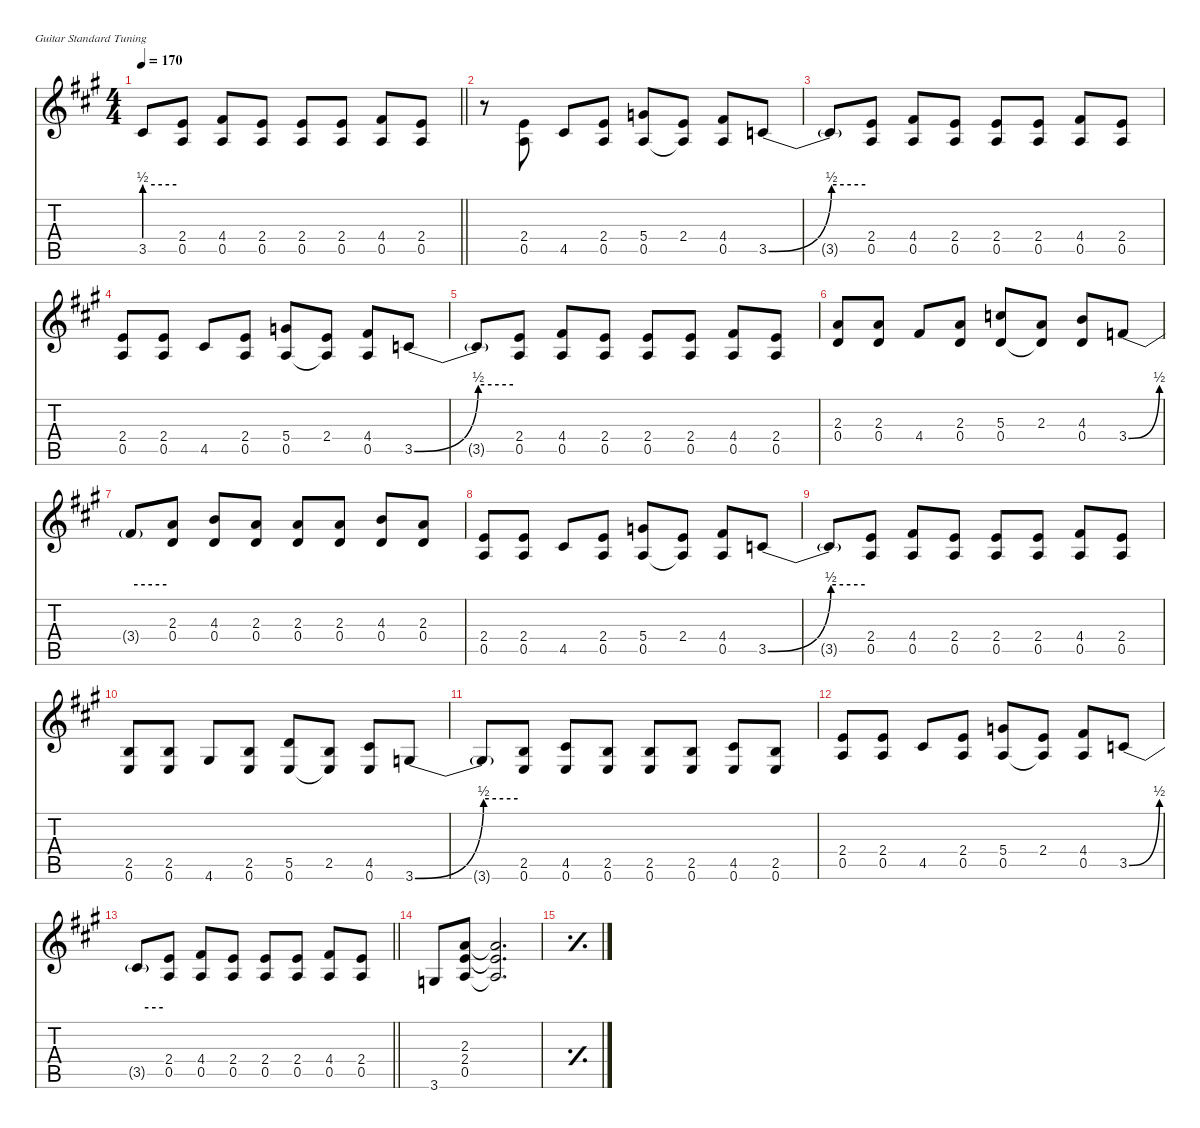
\defaultSystemsLayout 4
\hideDynamics
\bracketExtendMode nobrackets
\singleTrackTrackNamePolicy hidden
\multiTrackTrackNamePolicy hidden
\firstSystemTrackNameMode fullname
\firstSystemTrackNameOrientation horizontal
\otherSystemsTrackNameOrientation horizontal
\track ("Guitar 1" "dist.guit.") {defaultSystemsLayout 8 mute instrument distortionguitar}
\staff {score tabs}
\tuning (E4 B3 G3 D3 A2 E2)
\ts (4 4)
\tempo 170
\clef g2
\barLineRight lightlight
\ks a
3.5{be (hold 0 2 15 2) t}.8{dy f beam Up} (2.4{acc forcenatural} 0.5{acc forcenatural}).8{beam Up} (4.4{acc #} 0.5{acc forcenatural}).8{beam Up} (2.4{acc forcenatural} 0.5{acc forcenatural}).8{beam Up} (2.4{acc forcenatural} 0.5{acc forcenatural}).8{beam Up} (2.4{acc forcenatural} 0.5{acc forcenatural}).8{beam Up} (4.4{acc #} 0.5{acc forcenatural}).8{beam Up} (2.4{acc forcenatural} 0.5{acc forcenatural}).8{beam Up} |
r.8{beam Down} (2.4{acc forcenatural} 0.5{acc forcenatural}).8{beam Up} 4.5{acc #}.8{beam Up} (2.4{acc forcenatural} 0.5{acc forcenatural}).8{beam Up} (5.4{acc forcenatural} 0.5{acc forcenatural}).8{beam Up} (2.4{acc forcenatural} 0.5{t acc forcenatural}).8{beam Up} (4.4{acc #} 0.5{acc forcenatural}).8{beam Up} 3.5{be (bend 0 0 60 2) acc forcenatural}.8{beam Up} |
3.5{be (hold 0 2 1.9999997999999999 2) t}.8{beam Up} (2.4{acc forcenatural} 0.5{acc forcenatural}).8{beam Up} (4.4{acc #} 0.5{acc forcenatural}).8{beam Up} (2.4{acc forcenatural} 0.5{acc forcenatural}).8{beam Up} (2.4{acc forcenatural} 0.5{acc forcenatural}).8{beam Up} (2.4{acc forcenatural} 0.5{acc forcenatural}).8{beam Up} (4.4{acc #} 0.5{acc forcenatural}).8{beam Up} (2.4{acc forcenatural} 0.5{acc forcenatural}).8{beam Up} |
(2.4{acc forcenatural} 0.5{acc forcenatural}).8{beam Up} (2.4{acc forcenatural} 0.5{acc forcenatural}).8{beam Up} 4.5{acc #}.8{beam Up} (2.4{acc forcenatural} 0.5{acc forcenatural}).8{beam Up} (5.4{acc forcenatural} 0.5{acc forcenatural}).8{beam Up} (2.4{acc forcenatural} 0.5{t acc forcenatural}).8{beam Up} (4.4{acc #} 0.5{acc forcenatural}).8{beam Up} 3.5{be (bend 0 0 60 2) acc forcenatural}.8{beam Up} |
3.5{be (hold 0 2 15 2) t}.8{beam Up} (2.4{acc forcenatural} 0.5{acc forcenatural}).8{beam Up} (4.4{acc #} 0.5{acc forcenatural}).8{beam Up} (2.4{acc forcenatural} 0.5{acc forcenatural}).8{beam Up} (2.4{acc forcenatural} 0.5{acc forcenatural}).8{beam Up} (2.4{acc forcenatural} 0.5{acc forcenatural}).8{beam Up} (4.4{acc #} 0.5{acc forcenatural}).8{beam Up} (2.4{acc forcenatural} 0.5{acc forcenatural}).8{beam Up} |
(2.3{acc forcenatural} 0.4{acc forcenatural}).8{beam Up} (2.3{acc forcenatural} 0.4{acc forcenatural}).8{beam Up} 4.4{acc #}.8{beam Up} (2.3{acc forcenatural} 0.4{acc forcenatural}).8{beam Up} (5.3{acc forcenatural} 0.4{acc forcenatural}).8{beam Up} (2.3{acc forcenatural} 0.4{t acc forcenatural}).8{beam Up} (4.3{acc forcenatural} 0.4{acc forcenatural}).8{beam Up} 3.4{be (bend 0 0 60 2) acc forcenatural}.8{beam Up} |
3.4{be (hold 0 2 15 2) t}.8{beam Up} (2.3{acc forcenatural} 0.4{acc forcenatural}).8{beam Up} (4.3{acc forcenatural} 0.4{acc forcenatural}).8{beam Up} (2.3{acc forcenatural} 0.4{acc forcenatural}).8{beam Up} (2.3{acc forcenatural} 0.4{acc forcenatural}).8{beam Up} (2.3{acc forcenatural} 0.4{acc forcenatural}).8{beam Up} (4.3{acc forcenatural} 0.4{acc forcenatural}).8{beam Up} (2.3{acc forcenatural} 0.4{acc forcenatural}).8{beam Up} |
(2.4{acc forcenatural} 0.5{acc forcenatural}).8{beam Up} (2.4{acc forcenatural} 0.5{acc forcenatural}).8{beam Up} 4.5{acc #}.8{beam Up} (2.4{acc forcenatural} 0.5{acc forcenatural}).8{beam Up} (5.4{acc forcenatural} 0.5{acc forcenatural}).8{beam Up} (2.4{acc forcenatural} 0.5{t acc forcenatural}).8{beam Up} (4.4{acc #} 0.5{acc forcenatural}).8{beam Up} 3.5{be (bend 0 0 60 2) acc forcenatural}.8{beam Up} |
3.5{be (hold 0 2 15 2) t}.8{beam Up} (2.4{acc forcenatural} 0.5{acc forcenatural}).8{beam Up} (4.4{acc #} 0.5{acc forcenatural}).8{beam Up} (2.4{acc forcenatural} 0.5{acc forcenatural}).8{beam Up} (2.4{acc forcenatural} 0.5{acc forcenatural}).8{beam Up} (2.4{acc forcenatural} 0.5{acc forcenatural}).8{beam Up} (4.4{acc #} 0.5{acc forcenatural}).8{beam Up} (2.4{acc forcenatural} 0.5{acc forcenatural}).8{beam Up} |
(2.5{acc forcenatural} 0.6{acc forcenatural}).8{beam Up} (2.5{acc forcenatural} 0.6{acc forcenatural}).8{beam Up} 4.6{acc #}.8{beam Up} (2.5{acc forcenatural} 0.6{acc forcenatural}).8{beam Up} (5.5{acc forcenatural} 0.6{acc forcenatural}).8{beam Up} (2.5{acc forcenatural} 0.6{t acc forcenatural}).8{beam Up} (4.5{acc #} 0.6{acc forcenatural}).8{beam Up} 3.6{be (bend 0 0 60 2) acc forcenatural}.8{beam Up} |
3.6{be (hold 0 2 15 2) t}.8{beam Up} (2.5{acc forcenatural} 0.6{acc forcenatural}).8{beam Up} (4.5{acc #} 0.6{acc forcenatural}).8{beam Up} (2.5{acc forcenatural} 0.6{acc forcenatural}).8{beam Up} (2.5{acc forcenatural} 0.6{acc forcenatural}).8{beam Up} (2.5{acc forcenatural} 0.6{acc forcenatural}).8{beam Up} (4.5{acc #} 0.6{acc forcenatural}).8{beam Up} (2.5{acc forcenatural} 0.6{acc forcenatural}).8{beam Up} |
(2.4{acc forcenatural} 0.5{acc forcenatural}).8{beam Up} (2.4{acc forcenatural} 0.5{acc forcenatural}).8{beam Up} 4.5{acc #}.8{beam Up} (2.4{acc forcenatural} 0.5{acc forcenatural}).8{beam Up} (5.4{acc forcenatural} 0.5{acc forcenatural}).8{beam Up} (2.4{acc forcenatural} 0.5{t acc forcenatural}).8{beam Up} (4.4{acc #} 0.5{acc forcenatural}).8{beam Up} 3.5{be (bend 0 0 60 2) acc forcenatural}.8{beam Up} |
\barLineRight lightlight
3.5{be (hold 0 2 15 2) t}.8{beam Up} (2.4{acc forcenatural} 0.5{acc forcenatural}).8{beam Up} (4.4{acc #} 0.5{acc forcenatural}).8{beam Up} (2.4{acc forcenatural} 0.5{acc forcenatural}).8{beam Up} (2.4{acc forcenatural} 0.5{acc forcenatural}).8{beam Up} (2.4{acc forcenatural} 0.5{acc forcenatural}).8{beam Up} (4.4{acc #} 0.5{acc forcenatural}).8{beam Up} (2.4{acc forcenatural} 0.5{acc forcenatural}).8{beam Up} |
3.6{acc forcenatural}.8{beam Up} (2.3{acc forcenatural} 2.4{acc forcenatural} 0.5{acc forcenatural}).8{beam Up} (2.3{t acc forcenatural} 2.4{t acc forcenatural} 0.5{t acc forcenatural}).2{d beam Up} |
\simile simple
